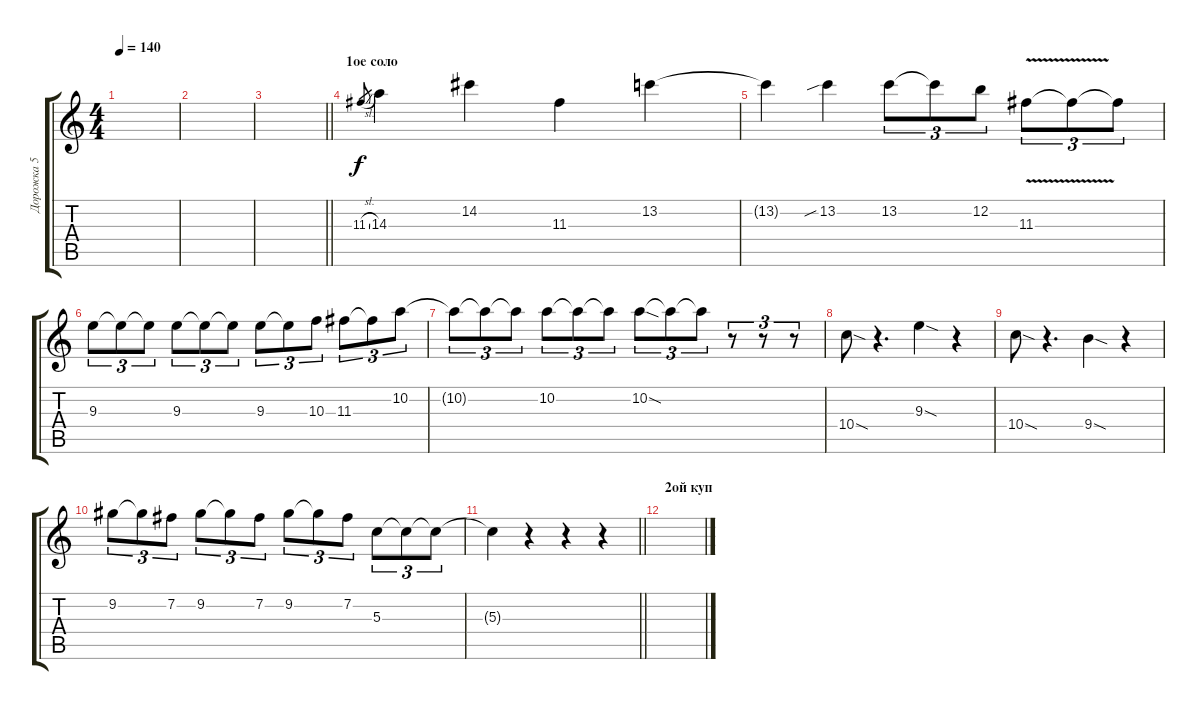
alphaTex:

\track ("Дорожка 5" "Дорожка 5") {instrument distortionguitar}
\staff {score tabs}
\tuning (E4 B3 G3 D3 A2 E2) {hide}
\ts (4 4)
\tempo 140
\clef g2
\ks c
|
|
\barLineRight lightlight
|
\section ("" "1ое соло")
11.3{sl}.8{gr} 14.3.4 14.2.4 11.3.4 13.2.4 |
13.2{t}.4 13.2{sib}.4 13.2.8{tu (3 2)} 13.2{t}.8{tu (3 2)} 12.2.8{tu (3 2)} 11.3{v}.8{tu (3 2)} 11.3{t}.8{tu (3 2)} 11.3{t}.8{tu (3 2)} |
9.3.8{tu (3 2)} 9.3{t}.8{tu (3 2)} 9.3{t}.8{tu (3 2)} 9.3.8{tu (3 2)} 9.3{t}.8{tu (3 2)} 9.3{t}.8{tu (3 2)} 9.3.8{tu (3 2)} 9.3{t}.8{tu (3 2)} 10.3.8{tu (3 2)} 11.3.8{tu (3 2)} 11.3{t}.8{tu (3 2)} 10.2.8{tu (3 2)} |
10.2{t}.8{tu (3 2)} 10.2{t}.8{tu (3 2)} 10.2{t}.8{tu (3 2)} 10.2.8{tu (3 2)} 10.2{t}.8{tu (3 2)} 10.2{t}.8{tu (3 2)} 10.2{sod}.8{tu (3 2)} 10.2{t}.8{tu (3 2)} 10.2{t}.8{tu (3 2)} r.8{tu (3 2)} r.8{tu (3 2)} r.8{tu (3 2)} |
10.4{sod}.8 r.4{d} 9.3{sod}.4 r.4 |
10.4{sod}.8 r.4{d} 9.4{sod}.4 r.4 |
9.2.8{tu (3 2)} 9.2{t}.8{tu (3 2)} 7.2.8{tu (3 2)} 9.2.8{tu (3 2)} 9.2{t}.8{tu (3 2)} 7.2.8{tu (3 2)} 9.2.8{tu (3 2)} 9.2{t}.8{tu (3 2)} 7.2.8{tu (3 2)} 5.3.8{tu (3 2)} 5.3{t}.8{tu (3 2)} 5.3{t}.8{tu (3 2)} |
\barLineRight lightlight
5.3{t}.4 r.4 r.4 r.4 |
\section ("" "2ой куп")
